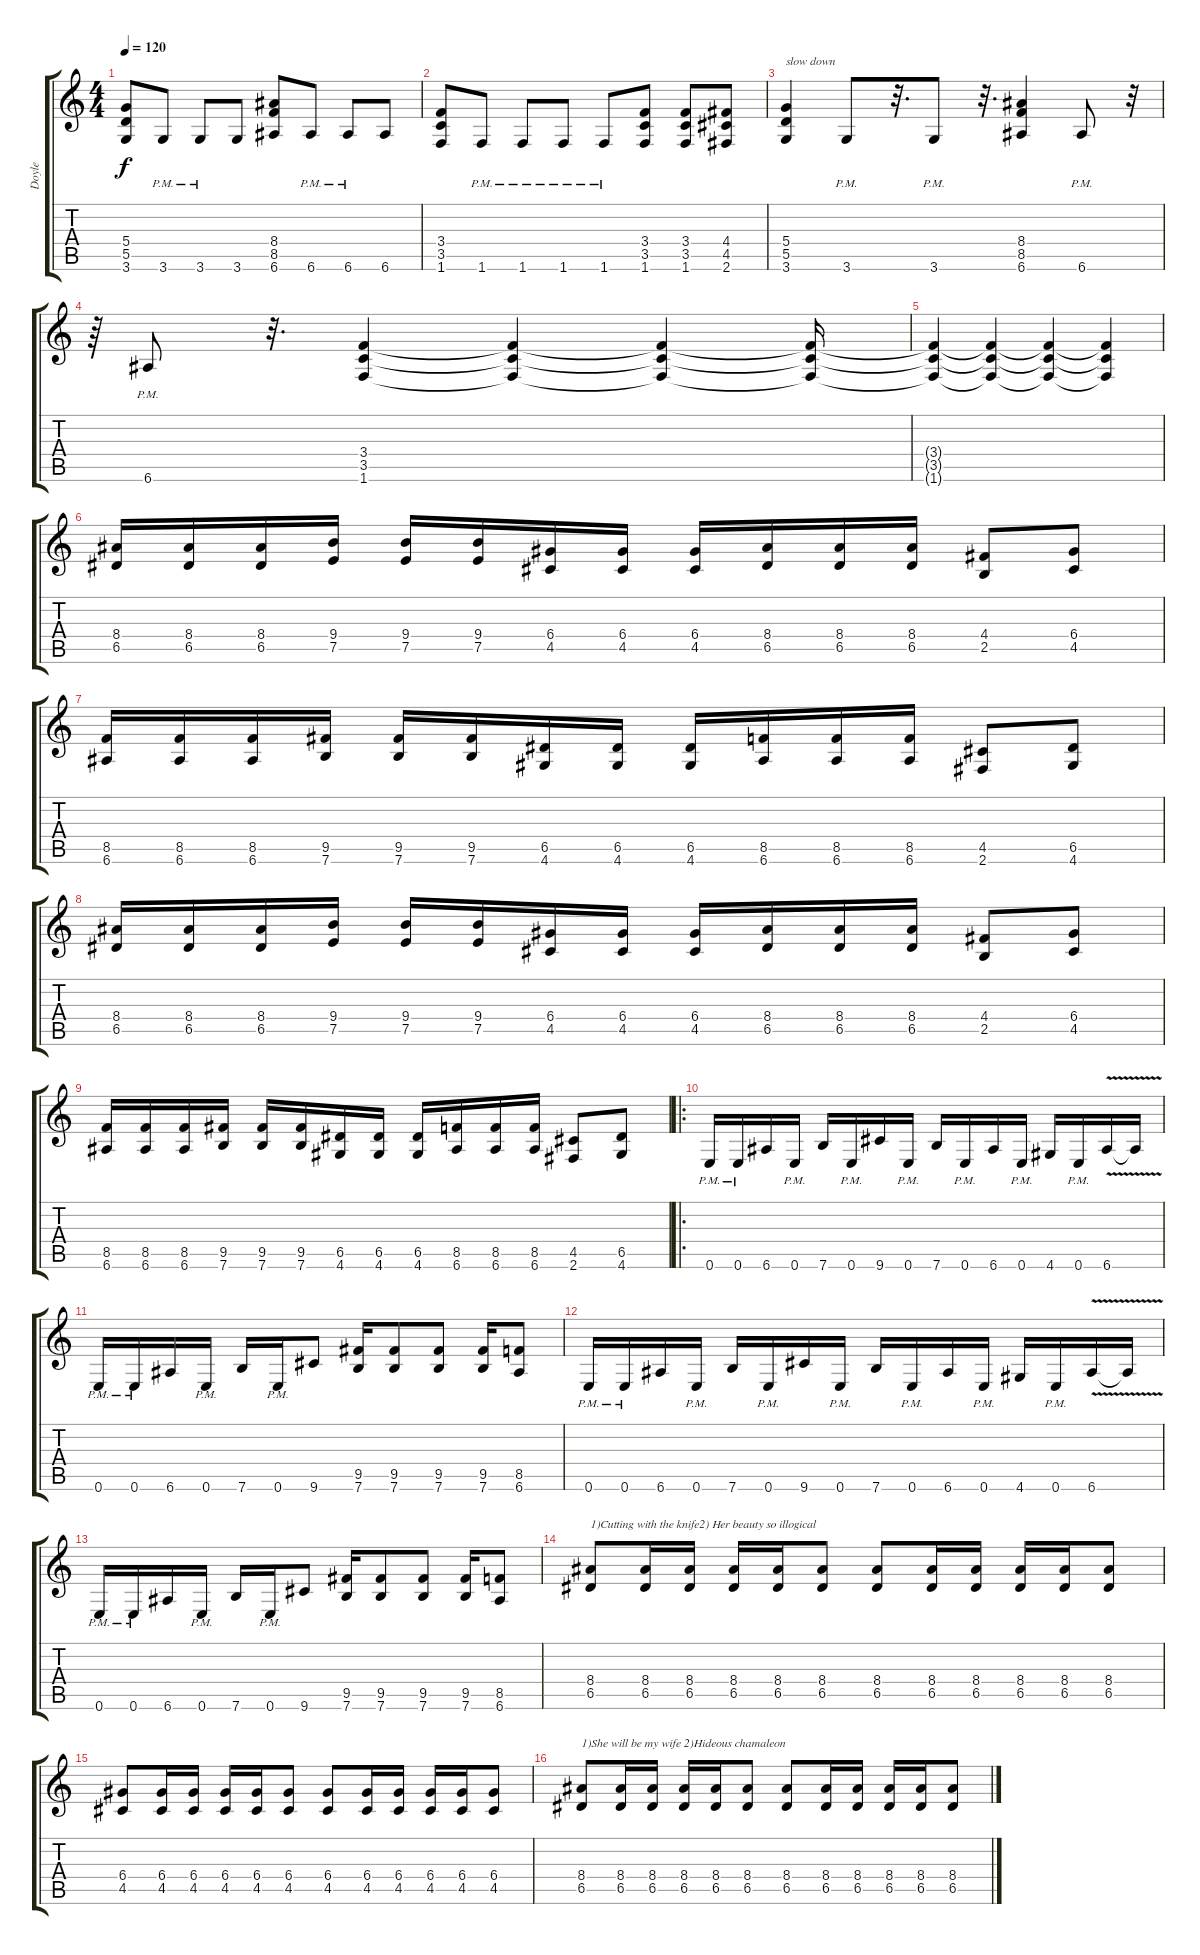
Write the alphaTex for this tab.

\track ("Doyle" "Doyle") {instrument distortionguitar}
\staff {score tabs}
\tuning (E4 B3 G3 D3 A2 E2) {hide}
\ts (4 4)
\tempo 120
\clef g2
\ks c
(5.4 5.5 3.6).8{dy f} 3.6{pm}.8 3.6{pm}.8 3.6.8 (8.4 8.5 6.6).8 6.6{pm}.8 6.6{pm}.8 6.6.8 |
(3.4 3.5 1.6).8 1.6{pm}.8 1.6{pm}.8 1.6{pm}.8 1.6{pm}.8 (3.4 3.5 1.6).8 (3.4 3.5 1.6).8 (4.4 4.5 2.6).8 |
(5.4 5.5 3.6).4{txt "slow down"} 3.6{pm}.8 r.32{d} 3.6{pm}.8 r.32{d} (8.4 8.5 6.6).4 6.6{pm}.8 r.32 |
r.64 6.6{pm}.8 r.32{d} (3.4 3.5 1.6).4 (3.4{t} 3.5{t} 1.6{t}).4 (3.4{t} 3.5{t} 1.6{t}).4 (3.4{t} 3.5{t} 1.6{t}).16 |
(3.4{t} 3.5{t} 1.6{t}).4 (3.4{t} 3.5{t} 1.6{t}).4 (3.4{t} 3.5{t} 1.6{t}).4 (3.4{t} 3.5{t} 1.6{t}).4 |
(8.4 6.5).16 (8.4 6.5).16 (8.4 6.5).16 (9.4 7.5).16 (9.4 7.5).16 (9.4 7.5).16 (6.4 4.5).16 (6.4 4.5).16 (6.4 4.5).16 (8.4 6.5).16 (8.4 6.5).16 (8.4 6.5).16 (4.4 2.5).8 (6.4 4.5).8 |
(8.5 6.6).16 (8.5 6.6).16 (8.5 6.6).16 (9.5 7.6).16 (9.5 7.6).16 (9.5 7.6).16 (6.5 4.6).16 (6.5 4.6).16 (6.5 4.6).16 (8.5 6.6).16 (8.5 6.6).16 (8.5 6.6).16 (4.5 2.6).8 (6.5 4.6).8 |
(8.4 6.5).16 (8.4 6.5).16 (8.4 6.5).16 (9.4 7.5).16 (9.4 7.5).16 (9.4 7.5).16 (6.4 4.5).16 (6.4 4.5).16 (6.4 4.5).16 (8.4 6.5).16 (8.4 6.5).16 (8.4 6.5).16 (4.4 2.5).8 (6.4 4.5).8 |
(8.5 6.6).16 (8.5 6.6).16 (8.5 6.6).16 (9.5 7.6).16 (9.5 7.6).16 (9.5 7.6).16 (6.5 4.6).16 (6.5 4.6).16 (6.5 4.6).16 (8.5 6.6).16 (8.5 6.6).16 (8.5 6.6).16 (4.5 2.6).8 (6.5 4.6).8 |
\ro
0.6{pm}.16 0.6{pm}.16 6.6.16 0.6{pm}.16 7.6.16 0.6{pm}.16 9.6.16 0.6{pm}.16 7.6.16 0.6{pm}.16 6.6.16 0.6{pm}.16 4.6.16 0.6{pm}.16 6.6{v}.16 6.6{t}.16 |
0.6{pm}.16 0.6{pm}.16 6.6.16 0.6{pm}.16 7.6.16 0.6{pm}.16 9.6.8 (9.5 7.6).16 (9.5 7.6).8 (9.5 7.6).8 (9.5 7.6).16 (8.5 6.6).8 |
0.6{pm}.16 0.6{pm}.16 6.6.16 0.6{pm}.16 7.6.16 0.6{pm}.16 9.6.16 0.6{pm}.16 7.6.16 0.6{pm}.16 6.6.16 0.6{pm}.16 4.6.16 0.6{pm}.16 6.6{v}.16 6.6{t}.16 |
0.6{pm}.16 0.6{pm}.16 6.6.16 0.6{pm}.16 7.6.16 0.6{pm}.16 9.6.8 (9.5 7.6).16 (9.5 7.6).8 (9.5 7.6).8 (9.5 7.6).16 (8.5 6.6).8 |
(8.4 6.5).8{txt "1)Cutting with the knife2) Her beauty so illogical"} (8.4 6.5).16 (8.4 6.5).16 (8.4 6.5).16 (8.4 6.5).16 (8.4 6.5).8 (8.4 6.5).8 (8.4 6.5).16 (8.4 6.5).16 (8.4 6.5).16 (8.4 6.5).16 (8.4 6.5).8 |
(6.4 4.5).8 (6.4 4.5).16 (6.4 4.5).16 (6.4 4.5).16 (6.4 4.5).16 (6.4 4.5).8 (6.4 4.5).8 (6.4 4.5).16 (6.4 4.5).16 (6.4 4.5).16 (6.4 4.5).16 (6.4 4.5).8 |
(8.4 6.5).8{txt "1)She will be my wife 2)Hideous chamaleon"} (8.4 6.5).16 (8.4 6.5).16 (8.4 6.5).16 (8.4 6.5).16 (8.4 6.5).8 (8.4 6.5).8 (8.4 6.5).16 (8.4 6.5).16 (8.4 6.5).16 (8.4 6.5).16 (8.4 6.5).8
